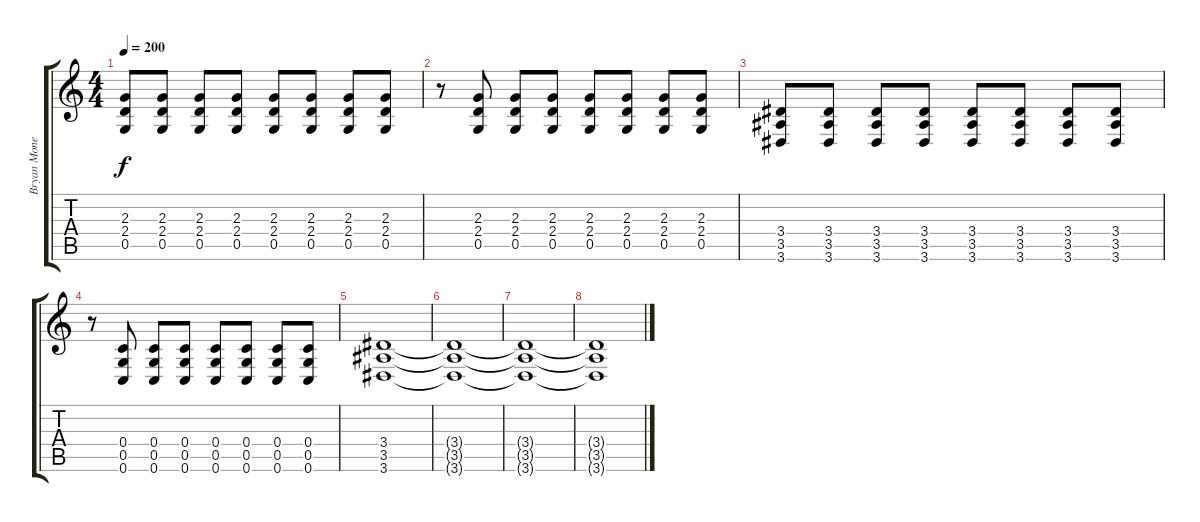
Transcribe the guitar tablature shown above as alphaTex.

\track ("Bryan Money - Guitar" "Bryan Mone") {instrument distortionguitar}
\staff {score tabs}
\tuning (D4 A3 F3 C3 G2 C2) {hide}
\ts (4 4)
\tempo 200
\clef g2
\ks c
(2.3 2.4 0.5).8{dy f} (2.3 2.4 0.5).8 (2.3 2.4 0.5).8 (2.3 2.4 0.5).8 (2.3 2.4 0.5).8 (2.3 2.4 0.5).8 (2.3 2.4 0.5).8 (2.3 2.4 0.5).8 |
r.8 (2.3 2.4 0.5).8 (2.3 2.4 0.5).8 (2.3 2.4 0.5).8 (2.3 2.4 0.5).8 (2.3 2.4 0.5).8 (2.3 2.4 0.5).8 (2.3 2.4 0.5).8 |
(3.4 3.5 3.6).8 (3.4 3.5 3.6).8 (3.4 3.5 3.6).8 (3.4 3.5 3.6).8 (3.4 3.5 3.6).8 (3.4 3.5 3.6).8 (3.4 3.5 3.6).8 (3.4 3.5 3.6).8 |
r.8 (0.4 0.5 0.6).8 (0.4 0.5 0.6).8 (0.4 0.5 0.6).8 (0.4 0.5 0.6).8 (0.4 0.5 0.6).8 (0.4 0.5 0.6).8 (0.4 0.5 0.6).8 |
(3.4 3.5 3.6).1{volume 0} |
(3.4{t} 3.5{t} 3.6{t}).1 |
(3.4{t} 3.5{t} 3.6{t}).1 |
(3.4{t} 3.5{t} 3.6{t}).1
